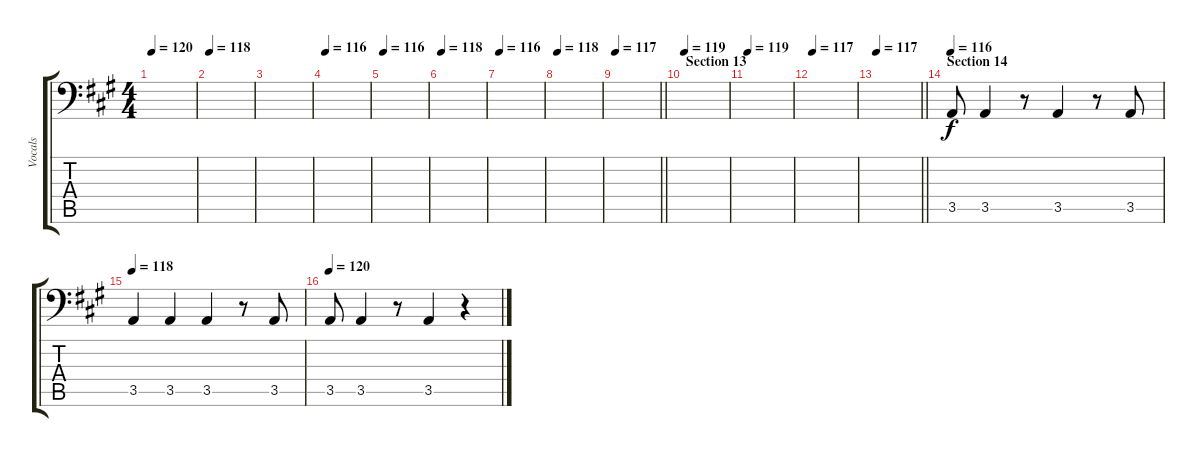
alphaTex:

\track ("Vocals" "Vocals") {instrument oboe}
\staff {score tabs}
\tuning (B3 Ab3 E3 B2 Gb2 Gb1) {hide}
\ts (4 4)
\tempo 120
\clef f4
\ks f#minor
|
\tempo 118
|
|
\tempo 116
|
\tempo 116
|
\tempo 118
|
\tempo 116
|
\tempo 118
|
\tempo 117
\barLineRight lightlight
|
\section ("" "Section 13")
\tempo 119
|
\tempo 119
|
\tempo 117
|
\tempo 117
\barLineRight lightlight
|
\section ("" "Section 14")
\tempo 116
3.5.8{volume 0} 3.5.4 r.8 3.5.4 r.8 3.5.8 |
\tempo 118
3.5.4 3.5.4 3.5.4 r.8 3.5.8 |
\tempo 120
3.5.8 3.5.4 r.8 3.5.4 r.4
